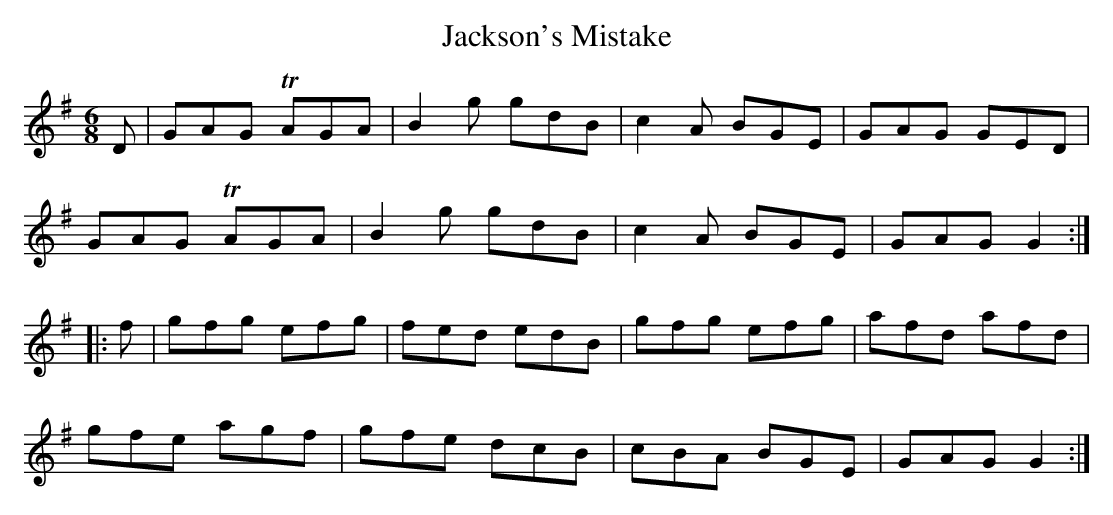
X:1
T:Jackson's Mistake
M:6/8
L:1/8
K:G
D|GAG TAGA|B2g gdB|c2A BGE|GAG GED|
GAG TAGA|B2g gdB|c2A BGE|GAG G2:|
|:f|gfg efg|fed edB|gfg efg|afd afd|
gfe agf|gfe dcB|cBA BGE|GAG G2:|]
